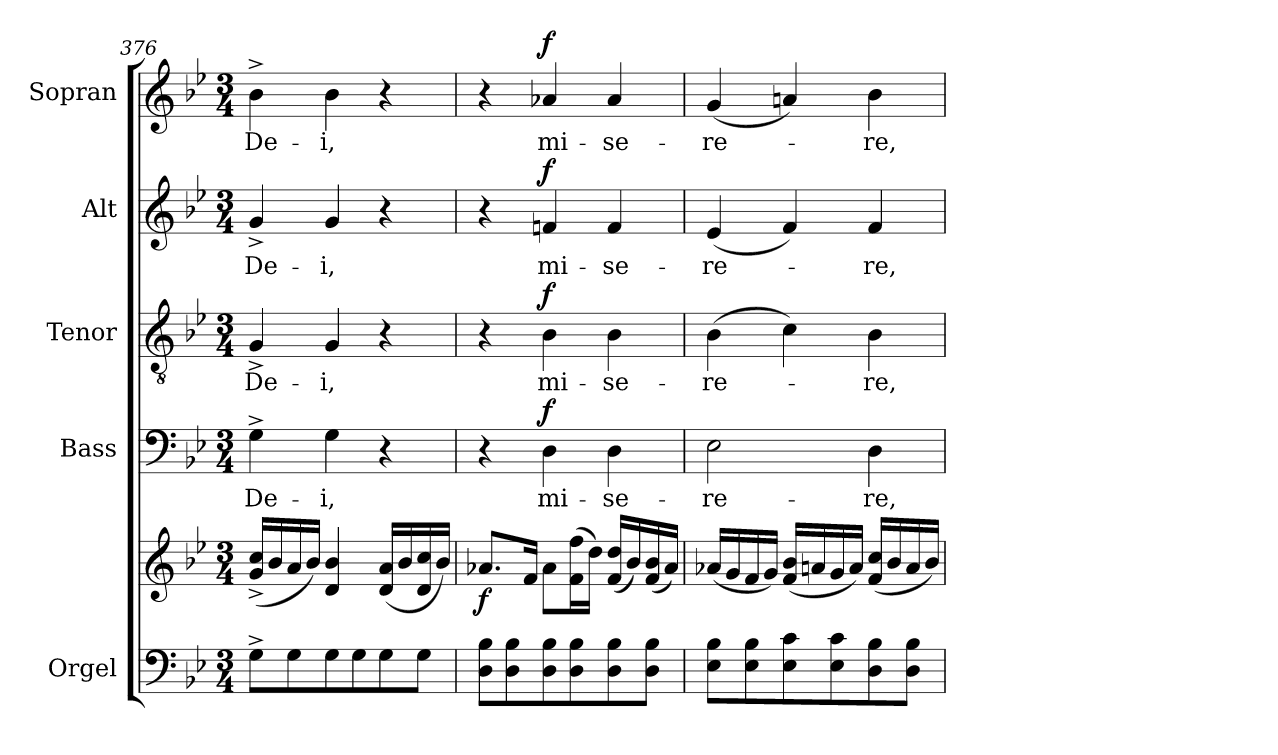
**kern	**kern	**dynam	**kern	**text	**dynam	**kern	**text	**dynam	**kern	**text	**dynam	**kern	**text	**dynam
*part5	*part5	*part5	*part4	*part4	*part4	*part3	*part3	*part3	*part2	*part2	*part2	*part1	*part1	*part1
*staff6	*staff5	*staff5/6	*staff4	*staff4	*staff4	*staff3	*staff3	*staff3	*staff2	*staff2	*staff2	*staff1	*staff1	*staff1
*I"Orgel	*	*	*I"Bass	*	*	*I"Tenor	*	*	*I"Alt	*	*	*I"Sopran	*	*
*I'Org.	*	*	*I'B.	*	*	*I'T.	*	*	*I'A.	*	*	*I'S.	*	*
*clefF4	*clefG2	*	*clefF4	*	*	*clefGv2	*	*	*clefG2	*	*	*clefG2	*	*
*k[b-e-]	*k[b-e-]	*	*k[b-e-]	*	*	*k[b-e-]	*	*	*k[b-e-]	*	*	*k[b-e-]	*	*
*B-:	*B-:	*	*B-:	*	*	*B-:	*	*	*B-:	*	*	*B-:	*	*
*M3/4	*M3/4	*	*M3/4	*	*	*M3/4	*	*	*M3/4	*	*	*M3/4	*	*
=376	=376	=376	=376	=376	=376	=376	=376	=376	=376	=376	=376	=376	=376	=376
!	!	!	!	!LO:LY:b	!	!	!LO:LY:b	!	!	!LO:LY:b	!	!	!LO:LY:b	!
8G^>\L	(<16g/^< 16cc/^<LL	.	4G^>\	De-	.	4G^>/	De-	.	4g^>/	De-	.	4b-^>\	De-	.
.	16b-/	.	.	.	.	.	.	.	.	.	.	.	.	.
8G\	16a/	.	.	.	.	.	.	.	.	.	.	.	.	.
.	16b-/JJ)	.	.	.	.	.	.	.	.	.	.	.	.	.
!	!	!	!	!LO:LY:b	!	!	!LO:LY:b	!	!	!LO:LY:b	!	!	!LO:LY:b	!
8G\	4d/ 4b-/	.	4G\	-i,	.	4G/	-i,	.	4g/	-i,	.	4b-\	-i,	.
8G\	.	.	.	.	.	.	.	.	.	.	.	.	.	.
8G\	(<16d/ 16a/LL	.	4r	.	.	4r	.	.	4r	.	.	4r	.	.
.	16b-/	.	.	.	.	.	.	.	.	.	.	.	.	.
8G\J	16d/ 16cc/	.	.	.	.	.	.	.	.	.	.	.	.	.
.	16b-/JJ)	.	.	.	.	.	.	.	.	.	.	.	.	.
=377	=377	=377	=377	=377	=377	=377	=377	=377	=377	=377	=377	=377	=377	=377
!	!	!LO:DY:b	!	!	!	!	!	!	!	!	!	!	!	!
8D\ 8B-\L	8.a-X/L	f	4r	.	.	4r	.	.	4r	.	.	4r	.	.
8D\ 8B-\	.	.	.	.	.	.	.	.	.	.	.	.	.	.
.	16f/Jk	.	.	.	.	.	.	.	.	.	.	.	.	.
!	!	!	!	!LO:LY:b	!LO:DY:a	!	!LO:LY:b	!LO:DY:a	!	!LO:LY:b	!LO:DY:a	!	!LO:LY:b	!LO:DY:a
8D\ 8B-\	8a-\L	.	4D\	mi-	f	4B-\	mi-	f	4fn/	mi-	f	4a-X/	mi-	f
8D\ 8B-\	(>16f\ 16ff\L	.	.	.	.	.	.	.	.	.	.	.	.	.
.	16dd\JJ)	.	.	.	.	.	.	.	.	.	.	.	.	.
!	!	!	!	!LO:LY:b	!	!	!LO:LY:b	!	!	!LO:LY:b	!	!	!LO:LY:b	!
8D\ 8B-\	(<16f/ 16dd/LL	.	4D\	-se-	.	4B-\	-se-	.	4f/	-se-	.	4a-/	-se-	.
.	16b-/)	.	.	.	.	.	.	.	.	.	.	.	.	.
8D\ 8B-\J	(<16f/ 16b-/	.	.	.	.	.	.	.	.	.	.	.	.	.
.	16a-/JJ)	.	.	.	.	.	.	.	.	.	.	.	.	.
=378	=378	=378	=378	=378	=378	=378	=378	=378	=378	=378	=378	=378	=378	=378
!	!	!	!	!LO:LY:b	!	!	!LO:LY:b	!	!	!LO:LY:b	!	!	!LO:LY:b	!
8E-\ 8B-\L	(<16a-X/LL	.	2E-\	-re-	.	(>4B-\	-re-	.	(<4e-/	-re-	.	(<4g/	-re-	.
.	16g/	.	.	.	.	.	.	.	.	.	.	.	.	.
8E-\ 8B-\	16f/	.	.	.	.	.	.	.	.	.	.	.	.	.
.	16g/JJ)	.	.	.	.	.	.	.	.	.	.	.	.	.
8E-\ 8c\	(<16f/ 16b-/LL	.	.	.	.	4c\)	.	.	4f/)	.	.	4an/)	.	.
.	16an/	.	.	.	.	.	.	.	.	.	.	.	.	.
8E-\ 8c\	16g/	.	.	.	.	.	.	.	.	.	.	.	.	.
.	16a/JJ)	.	.	.	.	.	.	.	.	.	.	.	.	.
!	!	!	!	!LO:LY:b	!	!	!LO:LY:b	!	!	!LO:LY:b	!	!	!LO:LY:b	!
8D\ 8B-\	(<16f/ 16cc/LL	.	4D\	-re,	.	4B-\	-re,	.	4f/	-re,	.	4b-\	-re,	.
.	16b-/	.	.	.	.	.	.	.	.	.	.	.	.	.
8D\ 8B-\J	16a/	.	.	.	.	.	.	.	.	.	.	.	.	.
.	16b-/JJ)	.	.	.	.	.	.	.	.	.	.	.	.	.
=	=	=	=	=	=	=	=	=	=	=	=	=	=	=
*-	*-	*-	*-	*-	*-	*-	*-	*-	*-	*-	*-	*-	*-	*-
